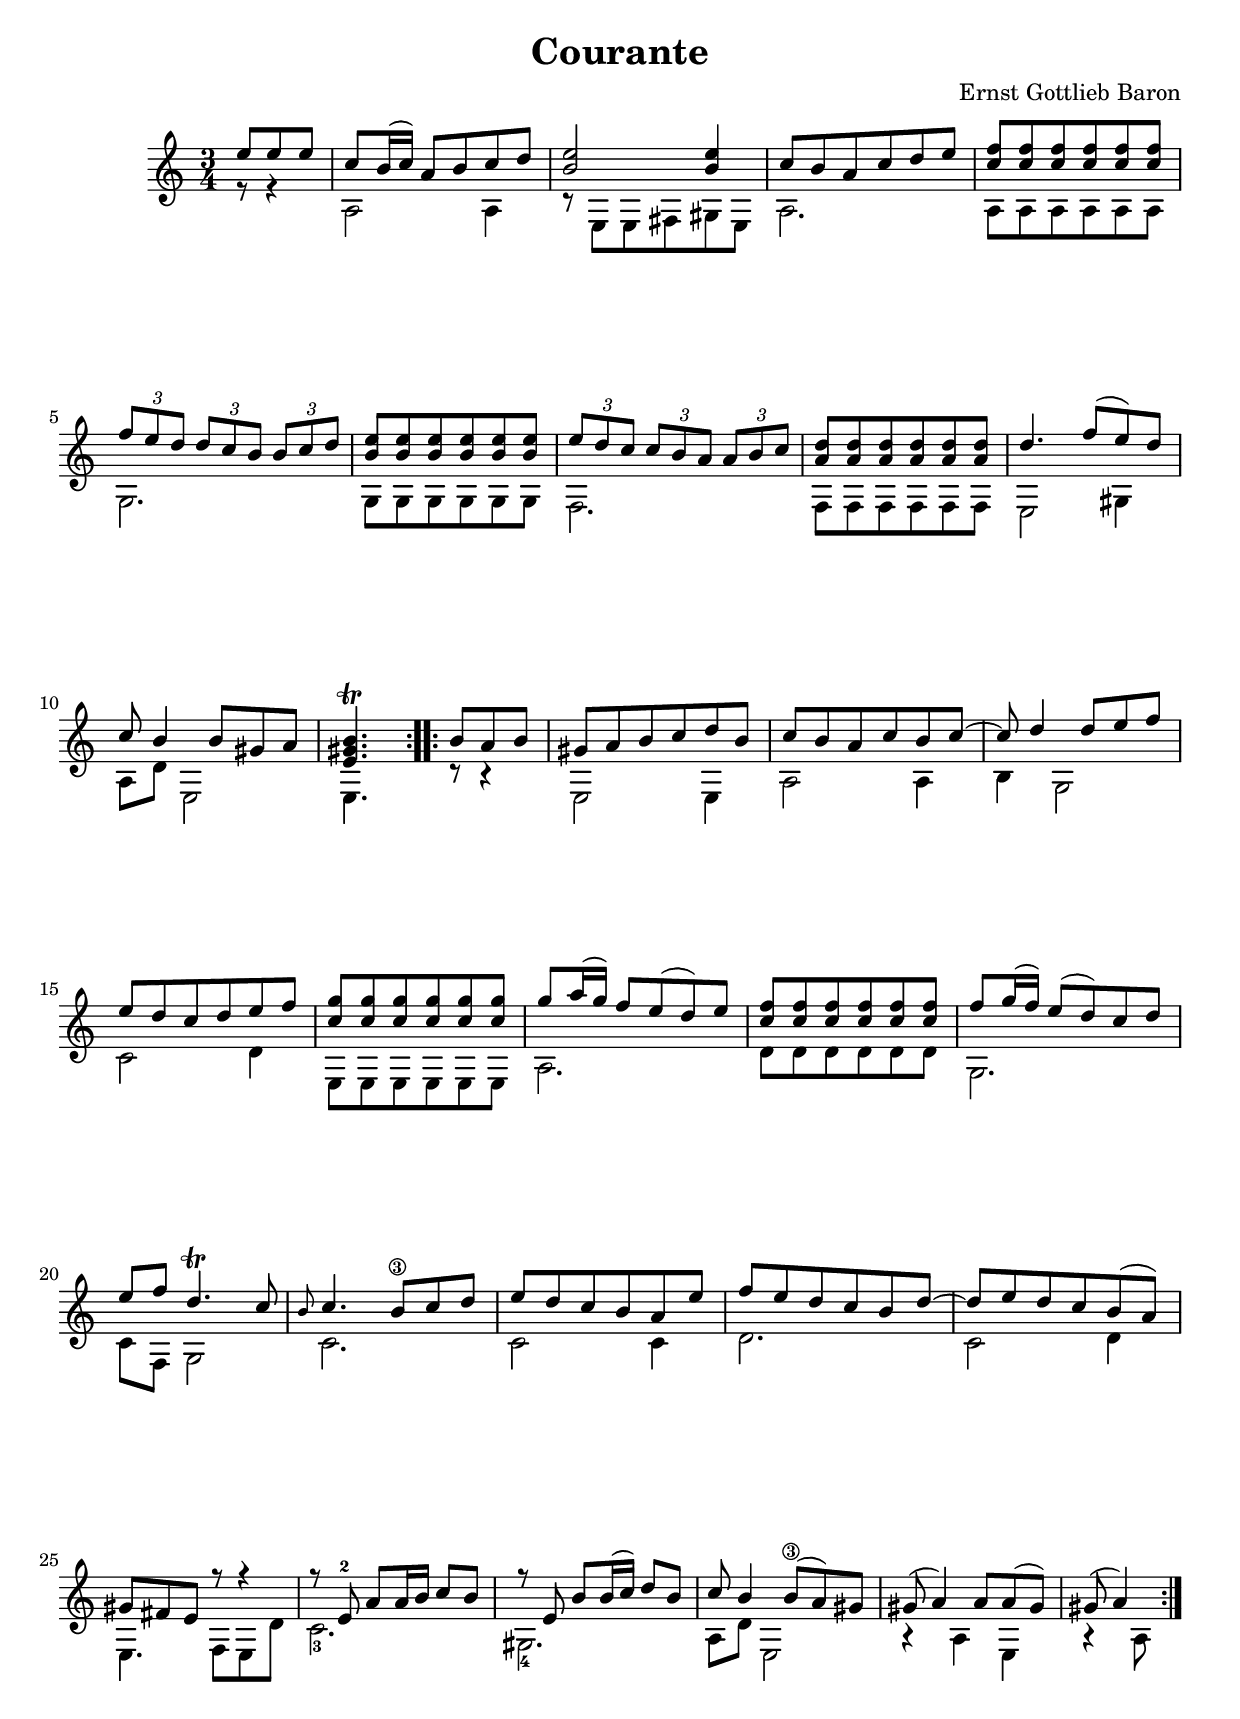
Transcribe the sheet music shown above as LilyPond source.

\include "english.ly"

\paper {
  #(set-paper-size "a4")
  bottom-margin = 10\mm
  ragged-last-bottom = ##f
}
\header{
  title = "Courante"
  composer = "Ernst Gottlieb Baron"
}

melody = \relative c'' {
  \time 3/4
  \repeat volta 2 {
    \partial 8*3 e8 e e |
    c8 b16( c) a8 b c d |%1
    <e b>2 <e b>4 |
    c8 b a c d e |
    <f c>8 <f c> <f c> <f c> <f c> <f c> |%4
    \tuplet 3/2 {f8 e d}
    \tuplet 3/2 {d c b}
    \tuplet 3/2 {b c d} |%5
    <e b>8 <e b> <e b> <e b> <e b> <e b> |%6
    \tuplet 3/2 {e8 d c}
    \tuplet 3/2 {c b a}
    \tuplet 3/2 {a b c} |%7
    <a d>8 <a d> <a d> <a d> <a d> <a d> |%8
    d4. f8( e) d|%9
    c8 b4 b8 gs a |%10
    < b gs\trill e >4. |%11
  }
  \repeat volta 2 {
    \partial 8*3 b8 a b |
    gs8 a  b c d b |%12
    c8 b a c b c ~ |%13
    c8 d4 d8 e f |
    e8 d c d e f |%15
    <g c,>8 <g c,> <g c,> <g c,> <g c,> <g c,> |%16
    g8 a16( g) f8 e( d) e |%17
    <f c> <f c> <f c> <f c> <f c> <f c> |%18
    f8 g16( f) e8( d) c d |%19
    e8 f d4.\trill c8 |%20
    \grace b8 c4. b8\3 c d |%21
    e d c b a e' |%22
    f e d c b d ~ |%23
    d e d c b( a) |%24
    gs fs8 e8 r8 r4 |%25
    r8 e-2 a a16 b c8 b |%26
    r8 e, b' b16( c) d8 b |%27
    c b4 b8\3( a8) gs |%28
    gs8( a4) a8 a8( gs8) |%29
    gs8( a4) |
  }
}

bass = \relative c' {
  \repeat volta 2 {
    \partial 8*3 r8 r4 |
    a2 a4 |
    r8 e e fs gs e|
    a2. |
    a8 a8 a8 a8 a8a8 |%5
    g2. |
    g8 g8 g8 g8 g8 g8 |
    f2. |
    f8 f8 f8 f8 f8 f8 |
    e2 gs4 |%10
    a8 d8 e,2 |
    e4. |

  }
  \repeat volta 2 {
    \partial 8*3 r8 r4 |%13
    e2 e4 |%14
    a2 a4 |%15
    b4 g2 |
    c2 d4 |%17
    e,8 e e e e e |
    a2. | %19
    d8 d d d d d |%20
    g,2. |
    c8 f, g2 |
    c2. |
    c2 c4 |
    d2. |
    c2 d4 |
    e,4. f8 e8 d'8 |
    c2.-3 |
    gs2.-4 |
    a8 d8 e,2 |
    r4 a4 e4 |
    r4 a8 |
  }
}

music = {
  <<
    \override Staff.NoteCollision #'merge-differently-headed = ##t
    \context Voice = "1" { \voiceOne \melody }
    \context Voice = "2" { \voiceTwo \bass }
  >>
}

\score {
  \new Staff \music
  \layout { }
  \midi { }

}